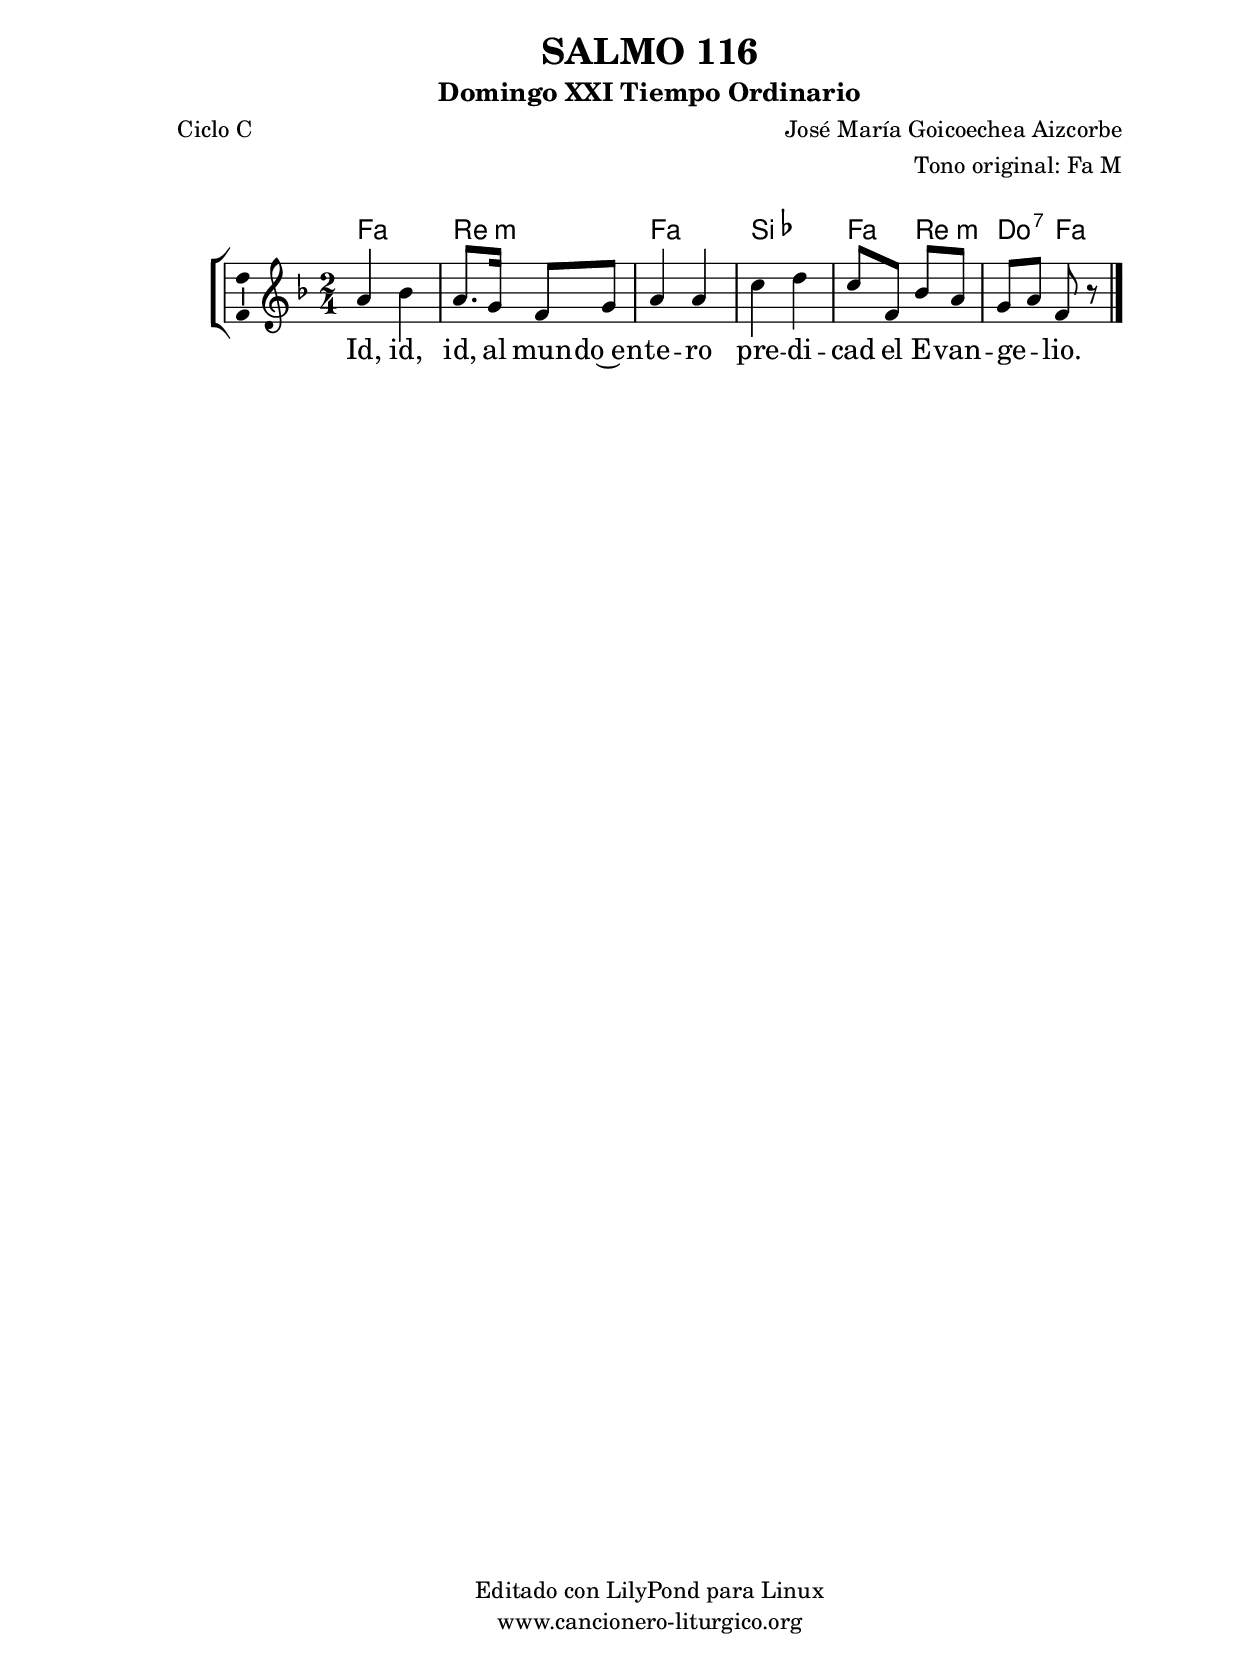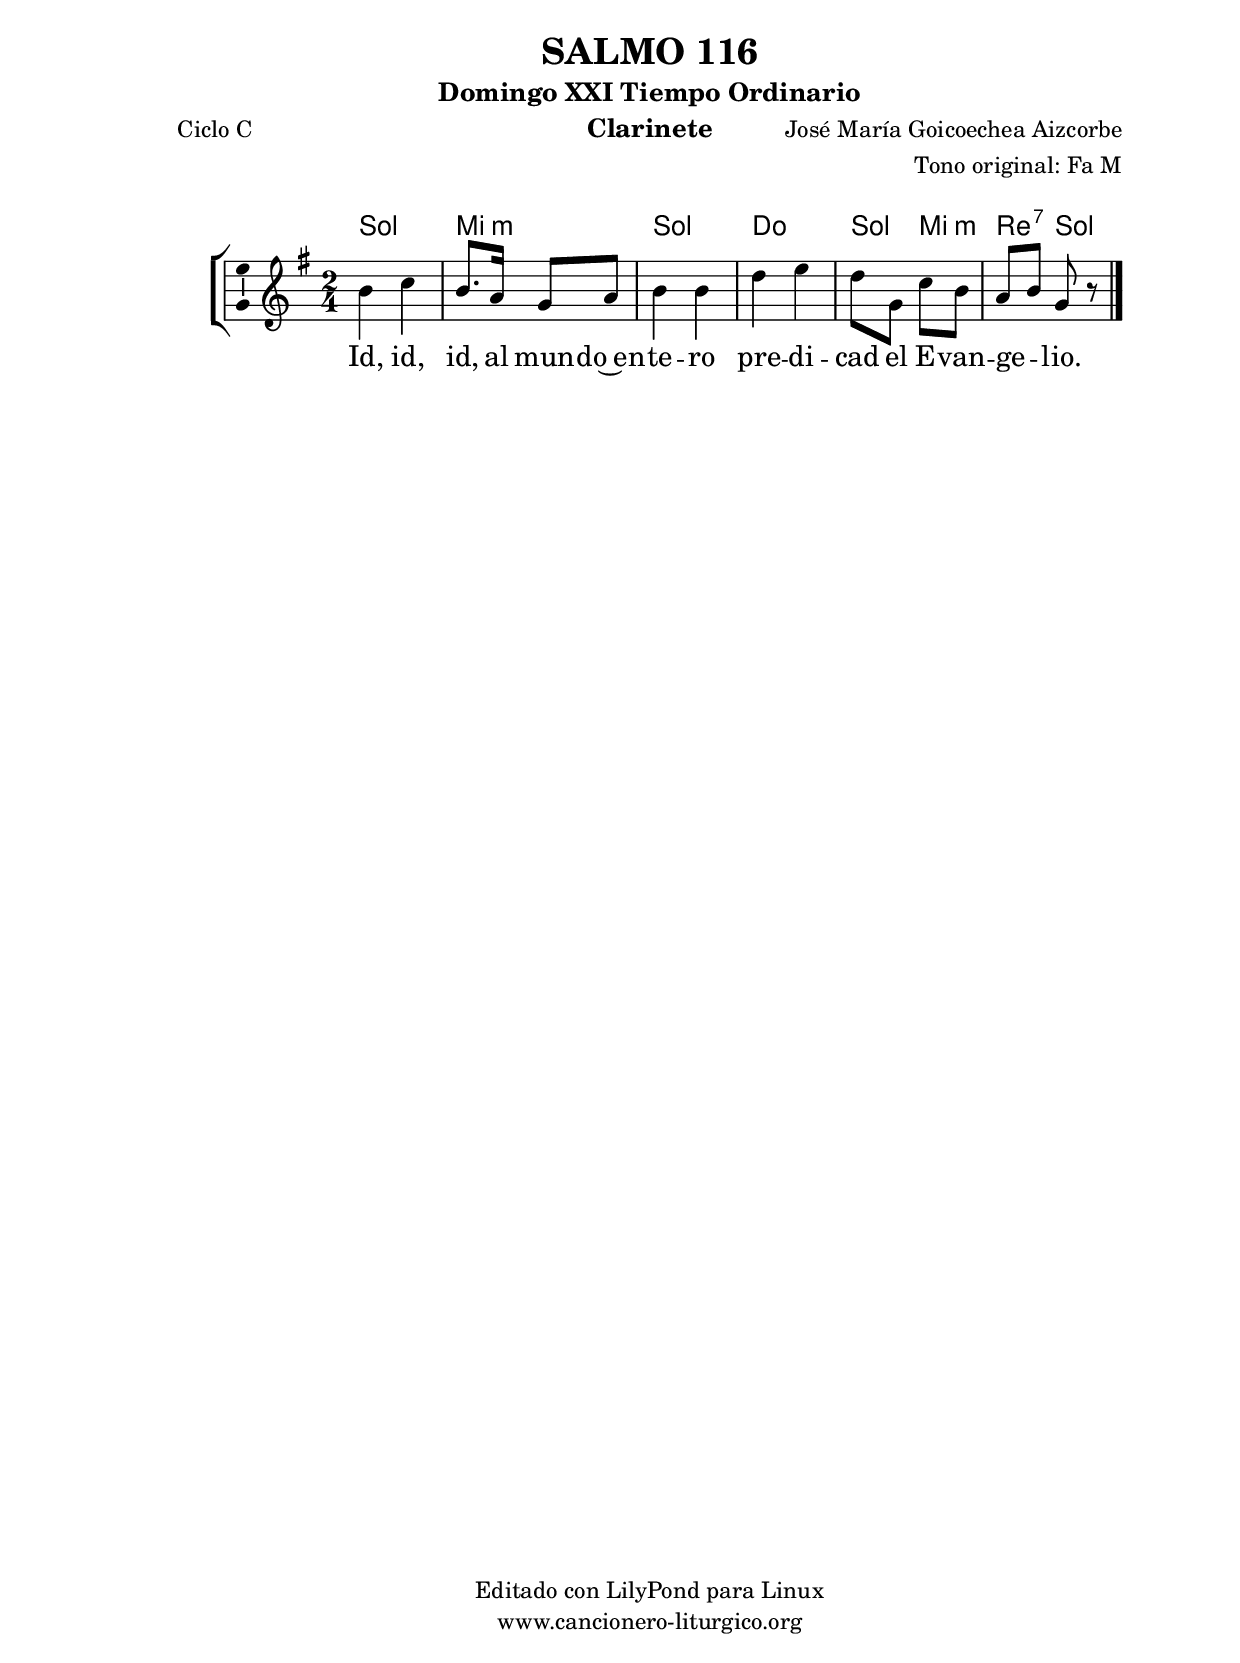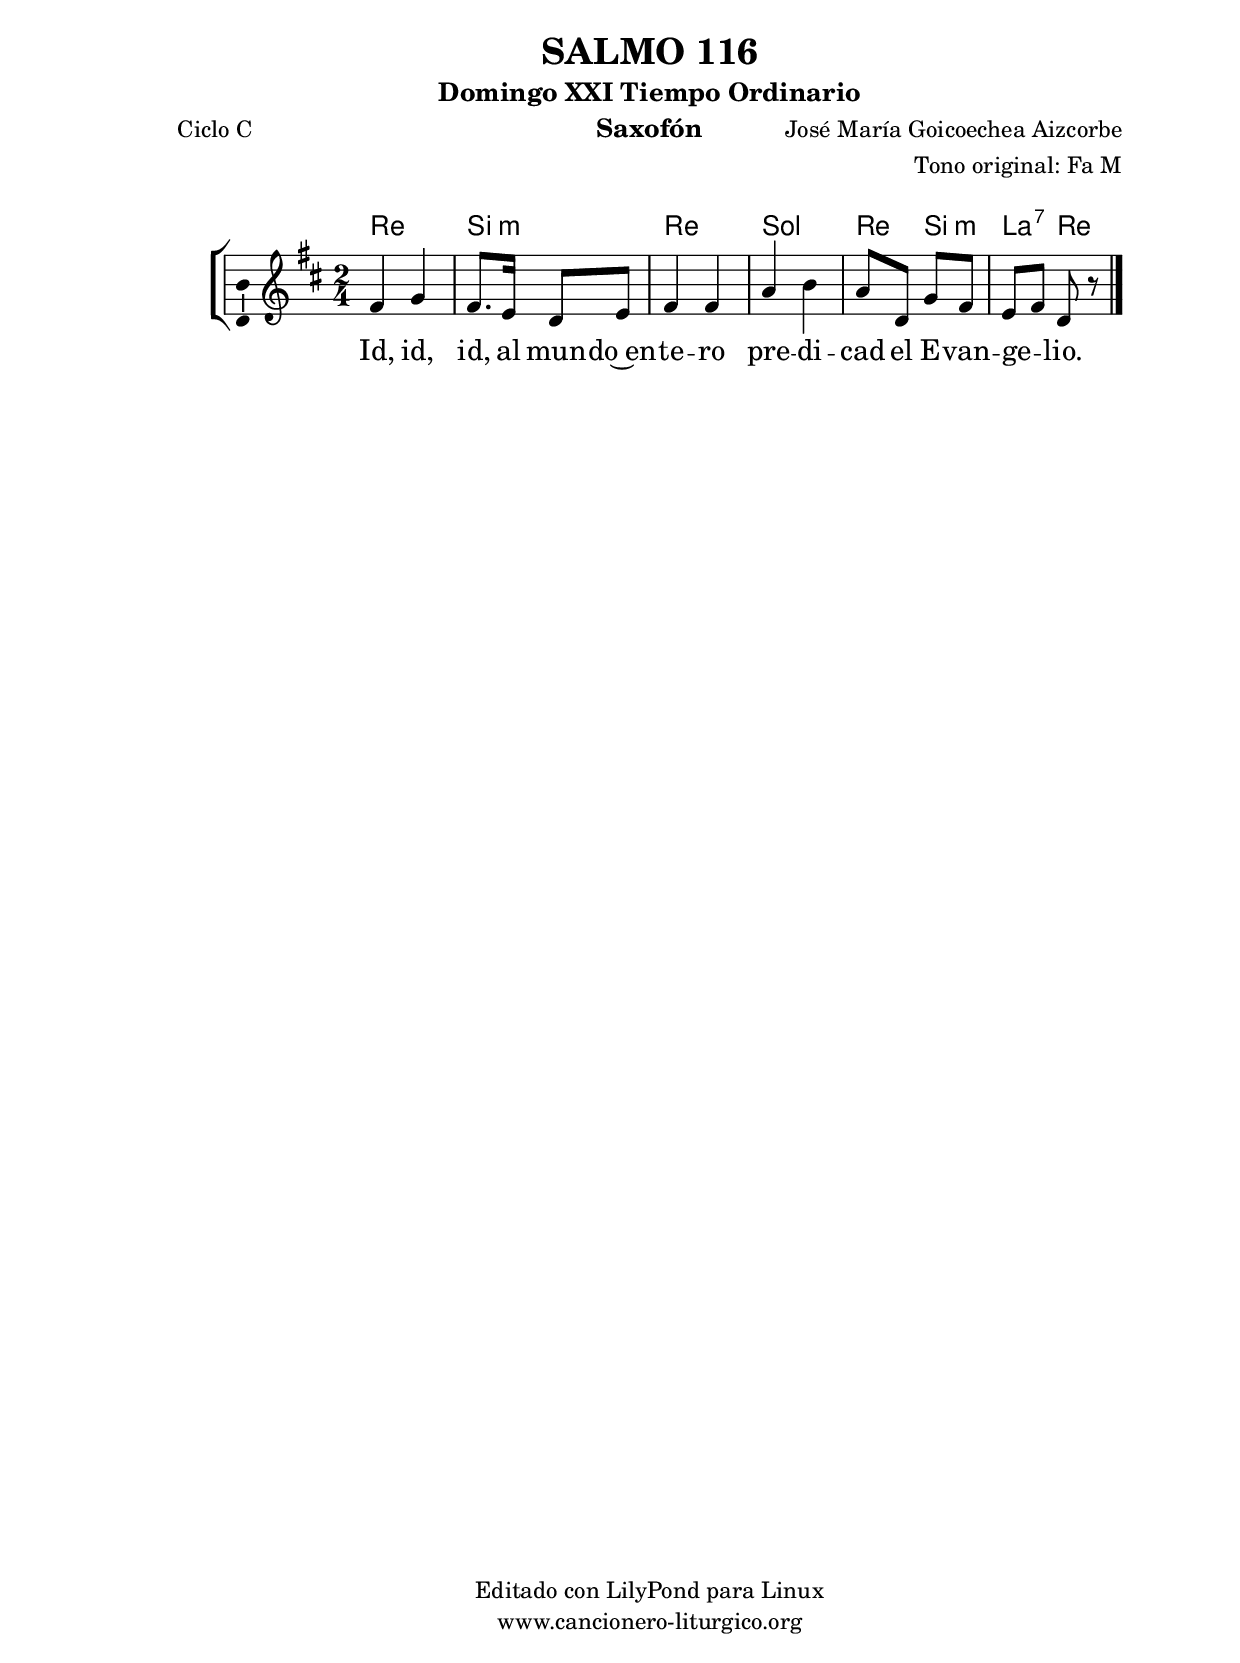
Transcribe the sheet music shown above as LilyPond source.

%
%para convertir .midi en .wav:
%timidity filename.midi -Ow -o finename.wav
%
%
%Para convertir de .wav a .mp3:
%lame -h -m j filename.wav
%
%
%para escuchar el midi:
%timidity nombrefichero.midi
%


%versión de lilypond para la que se ha escrito esta partitura:
\version "2.16.0"

	%Tamaño papel
	#(set-default-paper-size "a4")
	%Tamaño partitura
	#(set-global-staff-size 20)
	%No responde al pulsar sobre una nota
	#(ly:set-option 'point-and-click #f)

%parámetros del encabezamiento:
\header {
	title = "SALMO 116"
	subtitle = "Domingo XXI Tiempo Ordinario"
	composer = "José María Goicoechea Aizcorbe"
	poet = "Ciclo C"
	meter = ""
	arranger = "Tono original: Fa M"
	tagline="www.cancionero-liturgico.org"
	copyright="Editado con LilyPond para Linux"
	tiempo = "Ordinario"
	usos = "Salmo"
	letra = "Id, id, id al mundo entero predicad el Evangelio."
	}

%parámetros asociados al papel:
\paper  {
	oddHeaderMarkup = \markup {\fill-line { \on-the-fly #not-first-page \fromproperty #'header:title \on-the-fly #not-first-page \fromproperty #'header:composer }}
	evenHeaderMarkup = \markup {\fill-line { \fromproperty #'header:composer \fromproperty #'header:title }}
	#(set-paper-size "a4")
	print-page-number = ##f
	first-page-number = 1
	print-first-page-number = ##f
%	head-separation = 3.0 \cm
	top-margin = 2.0 \cm
	bottom-margin = 0.5\cm
%%%	bottom-margin = -1.0\cm
	left-margin = 3.0 \cm
	line-width = 16.0 \cm 
	indent = 8\mm
	interscoreline = 2.\mm
	between-system-space = 15\mm
%	para que las partituras no llenen la hoja:
	ragged-bottom = ##t
%	idem para la última hoja:
	ragged-last-bottom = ##f
%	para que las partituras llenen el ancho del papel:
	ragged-last = ##f
	after-title-space = 2.5 \cm
%page-count=1
%system-count=8

	%Flexible Vertical Spacing
%	markup-markup-spacing =
%	#'((basic-distance . 15) (minimum-distance . 15) (padding . 3))
	markup-system-spacing =
	#'((basic-distance . 15) (minimum-distance . 15) (padding . 3))
	system-system-spacing =
	#'((basic-distance . 15) (minimum-distance . 15) (padding . 3))
	score-system-spacing =
	#'((basic-distance . 15) (minimum-distance . 15) (padding . 5))
%	top-system-spacing = % header
%	#'((basic-distance . 8) (minimum-distance . 0) (padding . 3))
%	top-markup-spacing =
%	#'((basic-distance . 20) (minimum-distance . 20) (padding . 3))
	last-bottom-spacing = % footer
	#'((basic-distance . 5) (minimum-distance . 5) (padding . 3))
%	score-markup-spacing =
%	#'((basic-distance . 16) (minimum-distance . 13) (padding . 3))

	}


%parámetros que afectan a toda la partitura:
global =  {
	%clave de sol (G):
	\clef G
	%armadura:
%	\transpose bes c'
	\key f \major
	\tempo 4=100
	\set Score.tempoHideNote = ##t
	}


acordes = {
	\italianChords
	\chordmode {
%	\transpose bes c'
{

f2 d:m f bes f4 d:m c:7 f

	}
	}
}

melodia = 
%	\transpose bes c'
{
	\relative c''{

\time 2/4
a4 bes
a8. g16 f8 g
a4 a
c4 d
c8 f, bes a
g8 a f r8

	\bar "|."
	}
	}


texto = \lyricmode {
Id, id, id, al mun -- do~en -- te -- ro pre -- di -- cad el E -- van -- ge -- _ lio.
	}


acordesStaff = \context ChordNames = acordesStaff <<
	\set chordChanges = ##t
	\acordes
	>>


vozStaff = \context Voice = vozStaff
\with {\consists "Ambitus_engraver"}
<<
%	\set Staff.instrumentName = ""
%	\set Staff.shortInstrumentName = ""
%	\set Staff.midiInstrument = #"clarinet"
%	\set Staff.midiInstrument = #"cello"
%	\set Staff.midiInstrument = #"flute"
	\set Staff.midiInstrument = #"electric guitar (jazz)"
%	\set Staff.midiInstrument = #"english horn"
%	\set Staff.midiInstrument = #"violin"
%	\set Staff.midiInstrument = #"glockenspiel"
	\set Staff.midiMinimumVolume = #0.7
	\set Staff.midiMaximumVolume = #0.9
	\global
	\melodia
	>>


textoStaff = \context Lyrics = textoStaff <<
	\lyricsto vozStaff \texto
	>>

\book {
	\score {
		\context ChoirStaff {
			\override StaffGroup.SystemStartBracket #'collapse-height = #1
			\override Score.SystemStartBar #'collapse-height = #1
			<<
			\acordesStaff
			\vozStaff
			\textoStaff
			>>
			}
		\layout {
	    		\context {
				\Lyrics
				\override LyricText #'font-size = #2
				}
	   		 \context {
				\Score
				%fontSize = #3
				\override StaffSymbol #'staff-space = #(magstep +3)
				%\override Beam #'thickness = #0.55
				%\override SpacingSpanner #'spacing-increment = #1.0
				%\override Slur #'height-limit = #1.5
				}
			}
		}
	\score {
		\unfoldRepeats
		\context ChoirStaff {
			<<
			\acordesStaff
			\vozStaff
			>>
			}
		\midi {
	  		\context {
	  			\Score
				tempoWholesPerMinute = #(ly:make-moment 70 4)
				}
			}
		}
	}

%Partitura para clarinete
#(define output-suffix "C")
\book {
	\header{
		instrument = "Clarinete"
		}
	\score {
		\context ChoirStaff {
			\override StaffGroup.SystemStartBracket #'collapse-height = #1
			\override Score.SystemStartBar #'collapse-height = #1
\transpose c d
			<<
			\acordesStaff
			\vozStaff
			\textoStaff
			>>
			}
		\layout {
	    		\context {
				\Lyrics
				\override LyricText #'font-size = #2
				}
	   		 \context {
				\Score
				%fontSize = #3
				\override StaffSymbol #'staff-space = #(magstep +3)
				%\override Beam #'thickness = #0.55
				%\override SpacingSpanner #'spacing-increment = #1.0
				%\override Slur #'height-limit = #1.5
				}
			}
		}
	}

%Partitura para saxofón
#(define output-suffix "S")
\book {
	\header{
		instrument = "Saxofón"
		}
	\score {
		\context ChoirStaff {
			\override StaffGroup.SystemStartBracket #'collapse-height = #1
			\override Score.SystemStartBar #'collapse-height = #1
\transpose c a,
			<<
			\acordesStaff
			\vozStaff
			\textoStaff
			>>
			}
		\layout {
	    		\context {
				\Lyrics
				\override LyricText #'font-size = #2
				}
	   		 \context {
				\Score
				%fontSize = #3
				\override StaffSymbol #'staff-space = #(magstep +3)
				%\override Beam #'thickness = #0.55
				%\override SpacingSpanner #'spacing-increment = #1.0
				%\override Slur #'height-limit = #1.5
				}
			}
		}
	}

